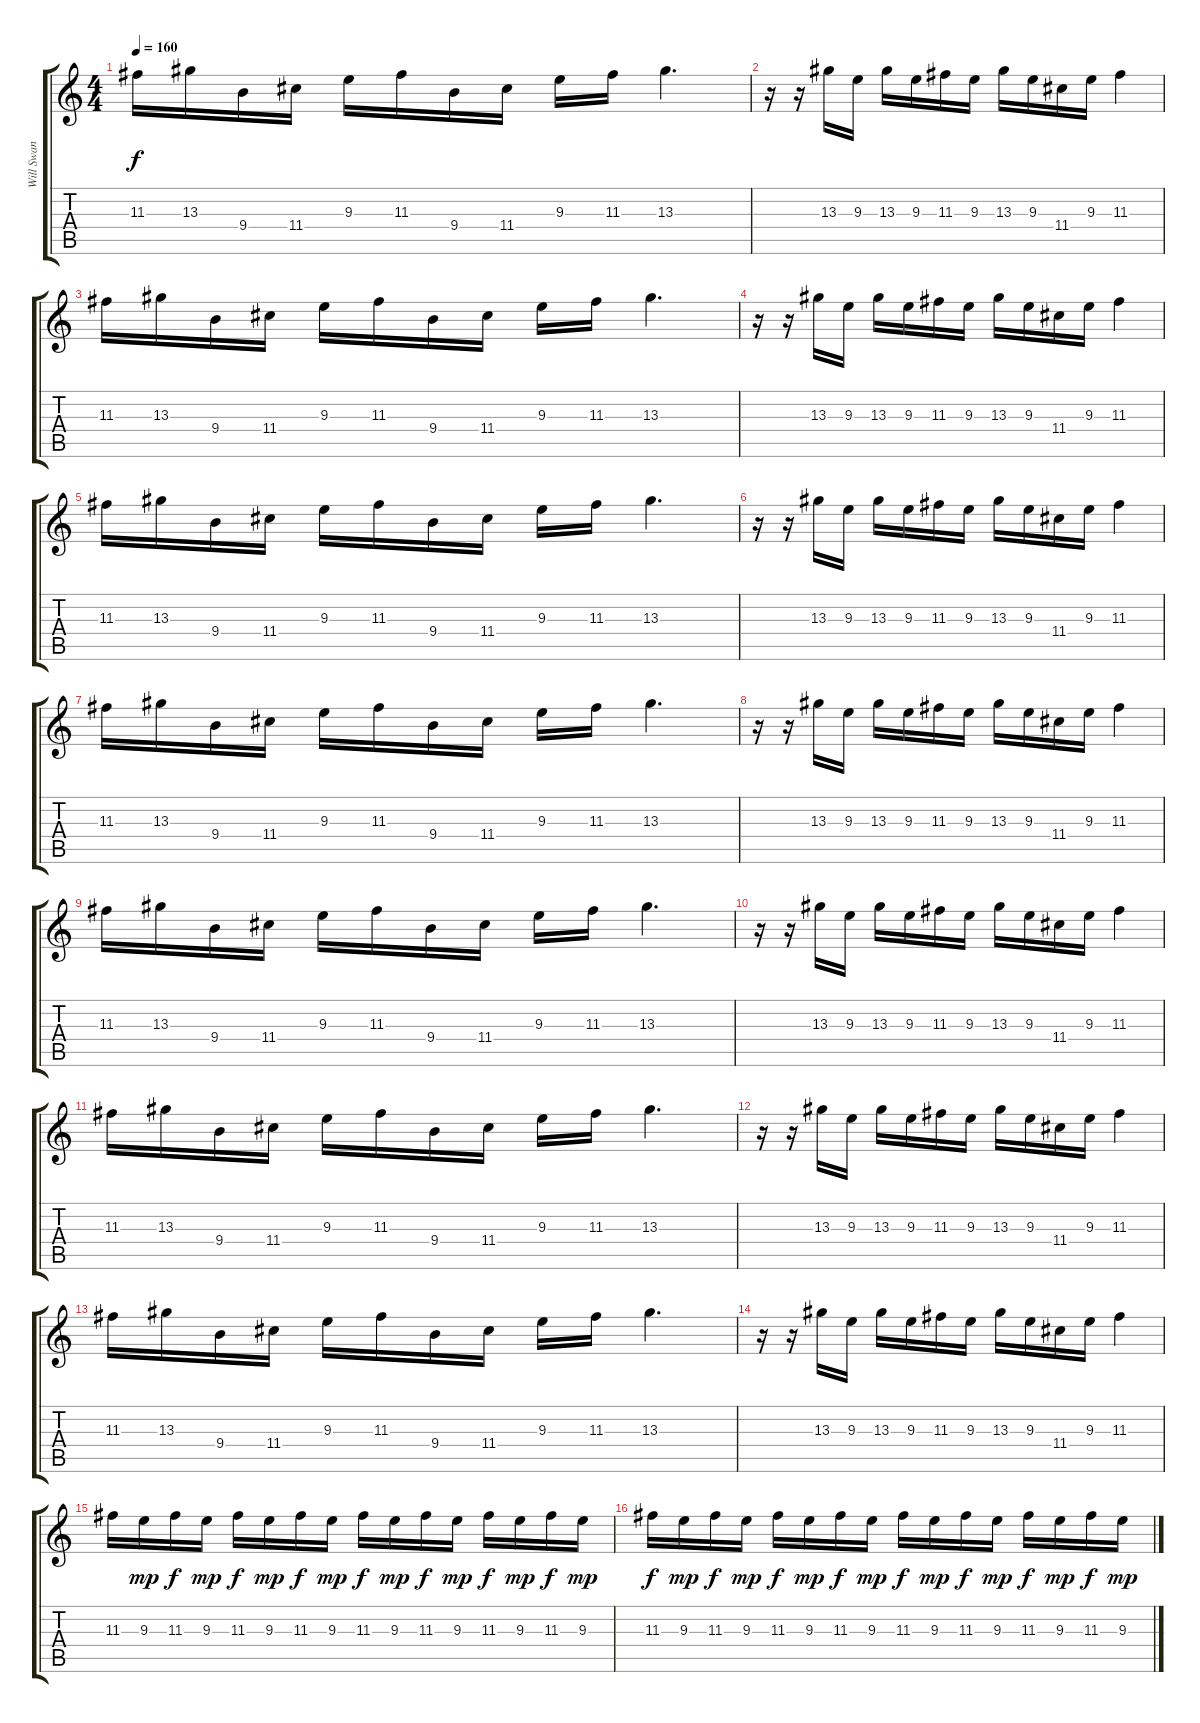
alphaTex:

\track ("Will Swan" "Will Swan") {instrument distortionguitar}
\staff {score tabs}
\tuning (E4 B3 G3 D3 A2 E2) {hide}
\ts (4 4)
\tempo 160
\clef g2
\ks c
11.3.16{dy f} 13.3.16 9.4.16 11.4.16 9.3.16 11.3.16 9.4.16 11.4.16 9.3.16 11.3.16 13.3.4{d} |
r.16 r.16 13.3.16 9.3.16 13.3.16 9.3.16 11.3.16 9.3.16 13.3.16 9.3.16 11.4.16 9.3.16 11.3.4 |
11.3.16 13.3.16 9.4.16 11.4.16 9.3.16 11.3.16 9.4.16 11.4.16 9.3.16 11.3.16 13.3.4{d} |
r.16 r.16 13.3.16 9.3.16 13.3.16 9.3.16 11.3.16 9.3.16 13.3.16 9.3.16 11.4.16 9.3.16 11.3.4 |
11.3.16 13.3.16 9.4.16 11.4.16 9.3.16 11.3.16 9.4.16 11.4.16 9.3.16 11.3.16 13.3.4{d} |
r.16 r.16 13.3.16 9.3.16 13.3.16 9.3.16 11.3.16 9.3.16 13.3.16 9.3.16 11.4.16 9.3.16 11.3.4 |
11.3.16 13.3.16 9.4.16 11.4.16 9.3.16 11.3.16 9.4.16 11.4.16 9.3.16 11.3.16 13.3.4{d} |
r.16 r.16 13.3.16 9.3.16 13.3.16 9.3.16 11.3.16 9.3.16 13.3.16 9.3.16 11.4.16 9.3.16 11.3.4 |
11.3.16 13.3.16 9.4.16 11.4.16 9.3.16 11.3.16 9.4.16 11.4.16 9.3.16 11.3.16 13.3.4{d} |
r.16 r.16 13.3.16 9.3.16 13.3.16 9.3.16 11.3.16 9.3.16 13.3.16 9.3.16 11.4.16 9.3.16 11.3.4 |
11.3.16 13.3.16 9.4.16 11.4.16 9.3.16 11.3.16 9.4.16 11.4.16 9.3.16 11.3.16 13.3.4{d} |
r.16 r.16 13.3.16 9.3.16 13.3.16 9.3.16 11.3.16 9.3.16 13.3.16 9.3.16 11.4.16 9.3.16 11.3.4 |
11.3.16 13.3.16 9.4.16 11.4.16 9.3.16 11.3.16 9.4.16 11.4.16 9.3.16 11.3.16 13.3.4{d} |
r.16 r.16 13.3.16 9.3.16 13.3.16 9.3.16 11.3.16 9.3.16 13.3.16 9.3.16 11.4.16 9.3.16 11.3.4 |
11.3.16 9.3.16{dy mp} 11.3.16{dy f} 9.3.16{dy mp} 11.3.16{dy f} 9.3.16{dy mp} 11.3.16{dy f} 9.3.16{dy mp} 11.3.16{dy f} 9.3.16{dy mp} 11.3.16{dy f} 9.3.16{dy mp} 11.3.16{dy f} 9.3.16{dy mp} 11.3.16{dy f} 9.3.16{dy mp} |
11.3.16{dy f} 9.3.16{dy mp} 11.3.16{dy f} 9.3.16{dy mp} 11.3.16{dy f} 9.3.16{dy mp} 11.3.16{dy f} 9.3.16{dy mp} 11.3.16{dy f} 9.3.16{dy mp} 11.3.16{dy f} 9.3.16{dy mp} 11.3.16{dy f} 9.3.16{dy mp} 11.3.16{dy f} 9.3.16{dy mp}
